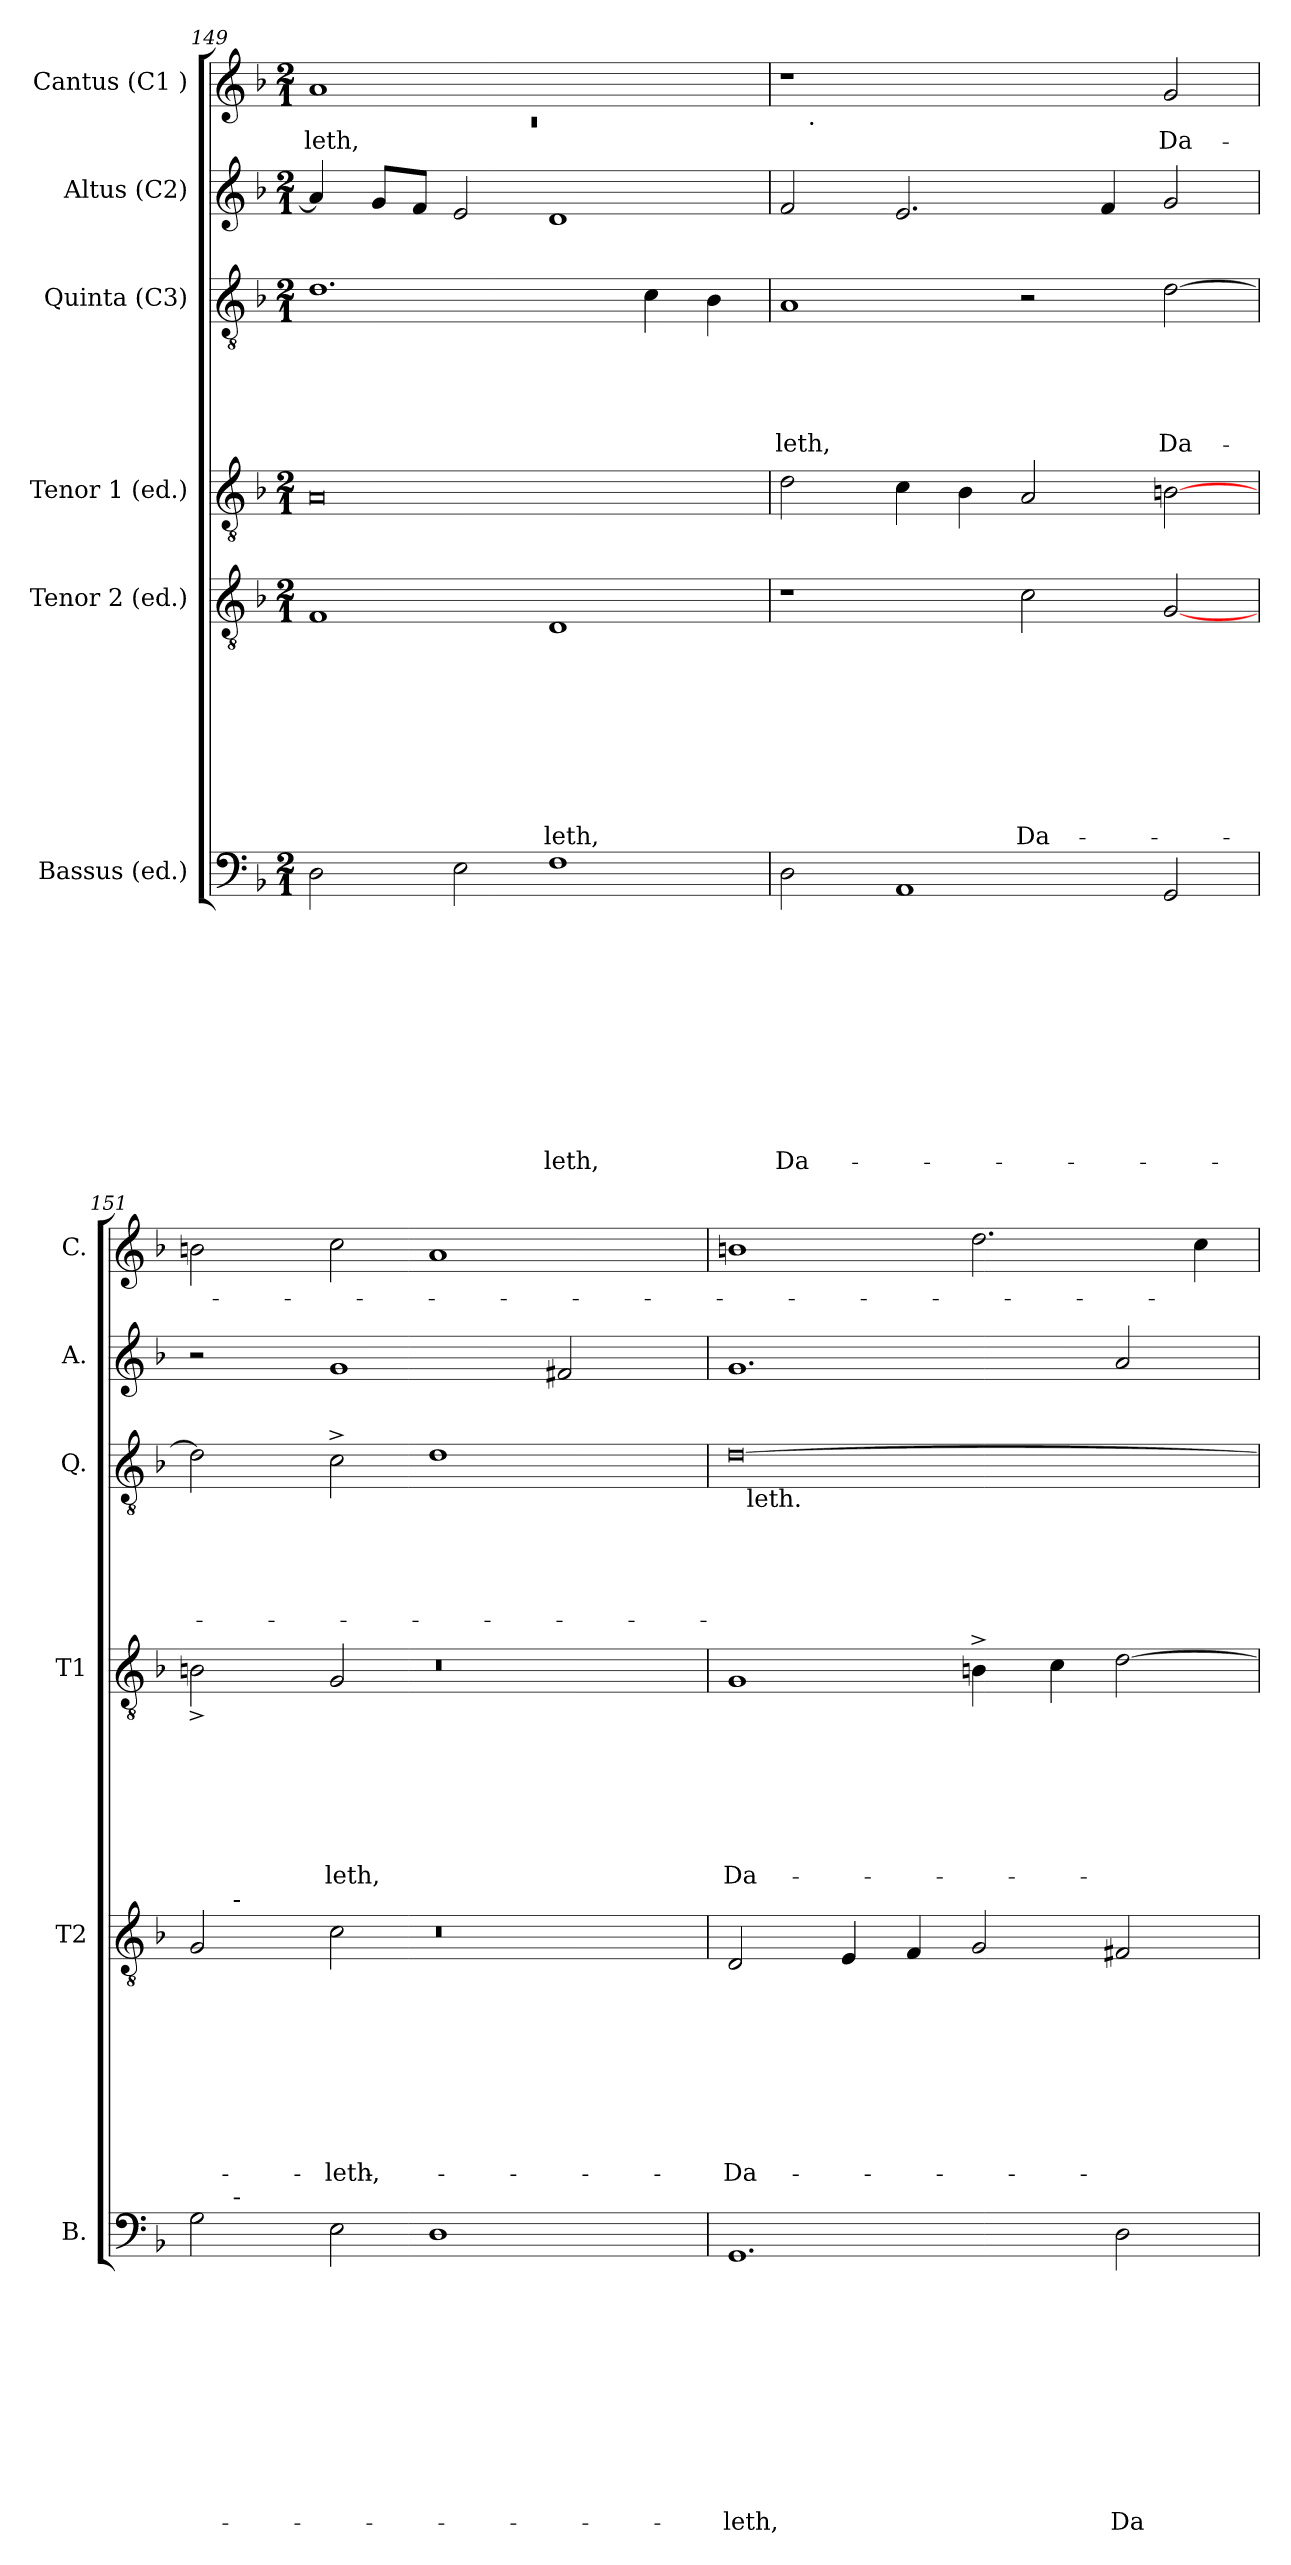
**kern	**text	**text	**text	**text	**text	**text	**text	**text	**text	**text	**text	**kern	**text	**text	**text	**text	**text	**text	**text	**text	**text	**kern	**text	**text	**text	**text	**text	**text	**text	**kern	**text	**text	**text	**text	**text	**kern	**kern	**text
*part6	*part6	*part6	*part6	*part6	*part6	*part6	*part6	*part6	*part6	*part6	*part6	*part5	*part5	*part5	*part5	*part5	*part5	*part5	*part5	*part5	*part5	*part4	*part4	*part4	*part4	*part4	*part4	*part4	*part4	*part3	*part3	*part3	*part3	*part3	*part3	*part2	*part1	*part1
*staff6	*staff6	*staff6	*staff6	*staff6	*staff6	*staff6	*staff6	*staff6	*staff6	*staff6	*staff6	*staff5	*staff5	*staff5	*staff5	*staff5	*staff5	*staff5	*staff5	*staff5	*staff5	*staff4	*staff4	*staff4	*staff4	*staff4	*staff4	*staff4	*staff4	*staff3	*staff3	*staff3	*staff3	*staff3	*staff3	*staff2	*staff1	*staff1
*I"Bassus (ed.)	*	*	*	*	*	*	*	*	*	*	*	*I"Tenor 2 (ed.)	*	*	*	*	*	*	*	*	*	*I"Tenor 1 (ed.)	*	*	*	*	*	*	*	*I"Quinta (C3)	*	*	*	*	*	*I"Altus (C2)	*I"Cantus (C1 )	*
*I'B.	*	*	*	*	*	*	*	*	*	*	*	*I'T2	*	*	*	*	*	*	*	*	*	*I'T1	*	*	*	*	*	*	*	*I'Q.	*	*	*	*	*	*I'A.	*I'C.	*
*clefF4	*	*	*	*	*	*	*	*	*	*	*	*clefGv2	*	*	*	*	*	*	*	*	*	*clefGv2	*	*	*	*	*	*	*	*clefGv2	*	*	*	*	*	*clefG2	*clefG2	*
*k[b-]	*	*	*	*	*	*	*	*	*	*	*	*k[b-]	*	*	*	*	*	*	*	*	*	*k[b-]	*	*	*	*	*	*	*	*k[b-]	*	*	*	*	*	*k[b-]	*k[b-]	*
*F:	*	*	*	*	*	*	*	*	*	*	*	*F:	*	*	*	*	*	*	*	*	*	*F:	*	*	*	*	*	*	*	*F:	*	*	*	*	*	*F:	*F:	*
*M2/1	*	*	*	*	*	*	*	*	*	*	*	*M2/1	*	*	*	*	*	*	*	*	*	*M2/1	*	*	*	*	*	*	*	*M2/1	*	*	*	*	*	*M2/1	*M2/1	*
=149	=149	=149	=149	=149	=149	=149	=149	=149	=149	=149	=149	=149	=149	=149	=149	=149	=149	=149	=149	=149	=149	=149	=149	=149	=149	=149	=149	=149	=149	=149	=149	=149	=149	=149	=149	=149	=149	=149
*	*	*	*	*	*	*	*	*	*	*	*	*	*	*	*	*	*	*	*	*	*	*	*	*	*	*	*	*	*	*	*	*	*	*	*	*	*^	*
!	!	!	!	!	!	!	!	!	!	!	!	!	!	!	!	!	!	!	!	!	!	!	!	!	!	!	!	!	!	!	!	!	!	!	!	!	!	!LO:N:vis=1	!LO:LY:b
2D\	.	.	.	.	.	.	.	.	.	.	.	1F	.	.	.	.	.	.	.	.	.	0A	.	.	.	.	.	.	.	1.d	.	.	.	.	.	4a/]	1a	0rc	-leth,
.	.	.	.	.	.	.	.	.	.	.	.	.	.	.	.	.	.	.	.	.	.	.	.	.	.	.	.	.	.	.	.	.	.	.	.	8g/L	.	.	.
.	.	.	.	.	.	.	.	.	.	.	.	.	.	.	.	.	.	.	.	.	.	.	.	.	.	.	.	.	.	.	.	.	.	.	.	8f/J	.	.	.
2E\	.	.	.	.	.	.	.	.	.	.	.	.	.	.	.	.	.	.	.	.	.	.	.	.	.	.	.	.	.	.	.	.	.	.	.	2e/	.	.	.
!	!	!	!	!	!	!	!	!	!	!	!LO:LY:b:rj	!	!	!	!	!	!	!	!	!	!LO:LY:b	!	!	!	!	!	!	!	!	!	!	!	!	!	!	!	!	!	!
1F	.	.	.	.	.	.	.	.	.	.	leth,	1D	.	.	.	.	.	.	.	.	-leth,	.	.	.	.	.	.	.	.	.	.	.	.	.	.	1d	1ryy	.	.
.	.	.	.	.	.	.	.	.	.	.	.	.	.	.	.	.	.	.	.	.	.	.	.	.	.	.	.	.	.	4c\	.	.	.	.	.	.	.	.	.
.	.	.	.	.	.	.	.	.	.	.	.	.	.	.	.	.	.	.	.	.	.	.	.	.	.	.	.	.	.	4B-\	.	.	.	.	.	.	.	.	.
=150	=150	=150	=150	=150	=150	=150	=150	=150	=150	=150	=150	=150	=150	=150	=150	=150	=150	=150	=150	=150	=150	=150	=150	=150	=150	=150	=150	=150	=150	=150	=150	=150	=150	=150	=150	=150	=150	=150	=150
!	!	!	!	!	!	!	!	!	!	!	!LO:LY:b	!	!	!	!	!	!	!	!	!	!	!	!	!	!	!	!	!	!	!	!	!	!	!	!LO:LY:b	!	!	!	!
2D\	.	.	.	.	.	.	.	.	.	.	Da-	1r	.	.	.	.	.	.	.	.	.	2d\	.	.	.	.	.	.	.	1A	.	.	.	.	-leth,	2f/	1r	16ryy	.
!	!	!	!	!	!	!	!	!	!	!	!	!	!	!	!	!	!	!	!	!	!	!	!	!	!	!	!	!	!	!	!	!	!	!	!	!	!	!LO:TX:b:t=.	!
.	.	.	.	.	.	.	.	.	.	.	.	.	.	.	.	.	.	.	.	.	.	.	.	.	.	.	.	.	.	.	.	.	.	.	.	.	.	1ryy	.
1AA	.	.	.	.	.	.	.	.	.	.	.	.	.	.	.	.	.	.	.	.	.	4c\	.	.	.	.	.	.	.	.	.	.	.	.	.	2.e/	.	.	.
.	.	.	.	.	.	.	.	.	.	.	.	.	.	.	.	.	.	.	.	.	.	4B-\	.	.	.	.	.	.	.	.	.	.	.	.	.	.	.	.	.
!	!	!	!	!	!	!	!	!	!	!	!	!	!	!	!	!	!	!	!	!	!LO:LY:b	!	!	!	!	!	!	!	!	!	!	!	!	!	!	!	!	!	!
.	.	.	.	.	.	.	.	.	.	.	.	2c\	.	.	.	.	.	.	.	.	Da-	2A/	.	.	.	.	.	.	.	2r	.	.	.	.	.	.	2ryy	.	.
.	.	.	.	.	.	.	.	.	.	.	.	.	.	.	.	.	.	.	.	.	.	.	.	.	.	.	.	.	.	.	.	.	.	.	.	.	.	2...ryy	.
.	.	.	.	.	.	.	.	.	.	.	.	.	.	.	.	.	.	.	.	.	.	.	.	.	.	.	.	.	.	.	.	.	.	.	.	4f/	.	.	.
!	!	!	!	!	!	!	!	!	!	!	!	!	!	!	!	!	!	!	!	!	!	!	!	!	!	!	!	!	!	!	!	!	!	!	!LO:LY:b	!	!	!	!LO:LY:b
2GG/	.	.	.	.	.	.	.	.	.	.	.	[>2G/	.	.	.	.	.	.	.	.	.	[>2Bn\	.	.	.	.	.	.	.	[>2d\	.	.	.	.	Da-	2g/	2g/	.	Da-
!!LO:PB:g=z
=151	=151	=151	=151	=151	=151	=151	=151	=151	=151	=151	=151	=151	=151	=151	=151	=151	=151	=151	=151	=151	=151	=151	=151	=151	=151	=151	=151	=151	=151	=151	=151	=151	=151	=151	=151	=151	=151	=151	=151
*	*	*	*	*	*	*	*	*	*	*	*	*^	*	*	*	*	*	*	*	*	*	*^	*	*	*	*	*	*	*	*	*	*	*	*	*	*	*	*	*
*	*	*	*	*	*	*	*	*	*	*	*	*	*^	*	*	*	*	*	*	*	*	*	*	*^	*	*	*	*	*	*	*	*	*	*	*	*	*	*	*	*	*
!	!	!	!	!	!	!	!	!	!	!	!	!	!	!LO:N:vis=1	!	!	!	!	!	!	!	!	!	!	!	!LO:N:vis=1	!	!	!	!	!	!	!	!	!	!	!	!	!	!	!	!	!
*^	*	*	*	*	*	*	*	*	*	*	*	*	*	*	*	*	*	*	*	*	*	*	*	*	*	*	*	*	*	*	*	*	*	*	*	*	*	*	*	*	*v	*v	*
2G\	8ryy	.	.	.	.	.	.	.	.	.	.	.	8ryy	2G/	0r	.	.	.	.	.	.	.	.	.	8ryy	2B^<\	0r	.	.	.	.	.	.	.	2d\]	.	.	.	.	.	2r	2bn\	.
!	!	!	!	!	!	!	!	!	!	!	!	!	!LO:TX:a:t=-	!	!	!	!	!	!	!	!	!	!	!	!	!	!	!	!	!	!	!	!	!	!	!	!	!	!	!	!	!	!
!	!LO:TX:a:t=-	!	!	!	!	!	!	!	!	!	!	!	!	!	!	!	!	!	!	!	!	!	!	!	!	!	!	!	!	!	!	!	!	!	!	!	!	!	!	!	!	!	!
.	1...ryy	.	.	.	.	.	.	.	.	.	.	.	1...ryy	.	.	.	.	.	.	.	.	.	.	.	32ryy	.	.	.	.	.	.	.	.	.	.	.	.	.	.	.	.	.	.
.	.	.	.	.	.	.	.	.	.	.	.	.	.	.	.	.	.	.	.	.	.	.	.	.	1ryy	.	.	.	.	.	.	.	.	.	.	.	.	.	.	.	.	.	.
!	!	!	!	!	!	!	!	!	!	!	!	!	!	!	!	!	!	!	!	!	!	!	!	!LO:LY:b	!	!	!	!	!	!	!	!	!	!LO:LY:b	!	!	!	!	!	!	!	!	!
2E\	.	.	.	.	.	.	.	.	.	.	.	.	.	2c\	.	.	.	.	.	.	.	.	.	-leth,	.	2G/	.	.	.	.	.	.	.	-leth,	2c^>\	.	.	.	.	.	1g	2cc\	.
1D	.	.	.	.	.	.	.	.	.	.	.	.	.	1ryy	.	.	.	.	.	.	.	.	.	.	.	1ryy	.	.	.	.	.	.	.	.	1d	.	.	.	.	.	.	1a	.
.	.	.	.	.	.	.	.	.	.	.	.	.	.	.	.	.	.	.	.	.	.	.	.	.	2ryy	.	.	.	.	.	.	.	.	.	.	.	.	.	.	.	.	.	.
.	.	.	.	.	.	.	.	.	.	.	.	.	.	.	.	.	.	.	.	.	.	.	.	.	.	.	.	.	.	.	.	.	.	.	.	.	.	.	.	.	2f#X/	.	.
.	.	.	.	.	.	.	.	.	.	.	.	.	.	.	.	.	.	.	.	.	.	.	.	.	4ryy	.	.	.	.	.	.	.	.	.	.	.	.	.	.	.	.	.	.
.	.	.	.	.	.	.	.	.	.	.	.	.	.	.	.	.	.	.	.	.	.	.	.	.	16.ryy	.	.	.	.	.	.	.	.	.	.	.	.	.	.	.	.	.	.
*	*	*	*	*	*	*	*	*	*	*	*	*	*v	*v	*v	*	*	*	*	*	*	*	*	*	*	*	*	*	*	*	*	*	*	*	*	*	*	*	*	*	*	*	*
*	*	*	*	*	*	*	*	*	*	*	*	*	*	*	*	*	*	*	*	*	*	*	*v	*v	*v	*	*	*	*	*	*	*	*	*	*	*	*	*	*	*	*
=152	=152	=152	=152	=152	=152	=152	=152	=152	=152	=152	=152	=152	=152	=152	=152	=152	=152	=152	=152	=152	=152	=152	=152	=152	=152	=152	=152	=152	=152	=152	=152	=152	=152	=152	=152	=152	=152	=152	=152
!	!	!	!	!	!	!	!	!	!	!	!	!LO:LY:b	!	!	!	!	!	!	!	!	!	!LO:LY:b	!	!	!	!	!	!	!	!LO:LY:b	!	!	!	!	!	!	!	!	!
*v	*v	*	*	*	*	*	*	*	*	*	*	*	*	*	*	*	*	*	*	*	*	*	*	*	*	*	*	*	*	*	*^	*	*	*	*	*	*	*	*
1.GG	.	.	.	.	.	.	.	.	.	.	-leth,	2D/	.	.	.	.	.	.	.	.	Da-	1G	.	.	.	.	.	.	Da-	[>0d	32ryy	.	.	.	.	.	1.g	1b	.
!	!	!	!	!	!	!	!	!	!	!	!	!	!	!	!	!	!	!	!	!	!	!	!	!	!	!	!	!	!	!	!LO:TX:b:t=leth.	!	!	!	!	!	!	!	!
.	.	.	.	.	.	.	.	.	.	.	.	.	.	.	.	.	.	.	.	.	.	.	.	.	.	.	.	.	.	.	1ryy	.	.	.	.	.	.	.	.
.	.	.	.	.	.	.	.	.	.	.	.	4E/	.	.	.	.	.	.	.	.	.	.	.	.	.	.	.	.	.	.	.	.	.	.	.	.	.	.	.
.	.	.	.	.	.	.	.	.	.	.	.	4F/	.	.	.	.	.	.	.	.	.	.	.	.	.	.	.	.	.	.	.	.	.	.	.	.	.	.	.
.	.	.	.	.	.	.	.	.	.	.	.	2G/	.	.	.	.	.	.	.	.	.	4Bn^>\	.	.	.	.	.	.	.	.	.	.	.	.	.	.	.	2.dd\	.
.	.	.	.	.	.	.	.	.	.	.	.	.	.	.	.	.	.	.	.	.	.	.	.	.	.	.	.	.	.	.	2ryy	.	.	.	.	.	.	.	.
.	.	.	.	.	.	.	.	.	.	.	.	.	.	.	.	.	.	.	.	.	.	4c\	.	.	.	.	.	.	.	.	.	.	.	.	.	.	.	.	.
!	!	!	!	!	!	!	!	!	!	!	!LO:LY:b	!	!	!	!	!	!	!	!	!	!	!	!	!	!	!	!	!	!	!	!	!	!	!	!	!	!	!	!
2D\	.	.	.	.	.	.	.	.	.	.	Da-	2F#X/	.	.	.	.	.	.	.	.	.	[>2d\	.	.	.	.	.	.	.	.	.	.	.	.	.	.	2a/	.	.
.	.	.	.	.	.	.	.	.	.	.	.	.	.	.	.	.	.	.	.	.	.	.	.	.	.	.	.	.	.	.	4...ryy	.	.	.	.	.	.	.	.
.	.	.	.	.	.	.	.	.	.	.	.	.	.	.	.	.	.	.	.	.	.	.	.	.	.	.	.	.	.	.	.	.	.	.	.	.	.	4cc\	.
*	*	*	*	*	*	*	*	*	*	*	*	*	*	*	*	*	*	*	*	*	*	*	*	*	*	*	*	*	*	*v	*v	*	*	*	*	*	*	*	*
=	=	=	=	=	=	=	=	=	=	=	=	=	=	=	=	=	=	=	=	=	=	=	=	=	=	=	=	=	=	=	=	=	=	=	=	=	=	=
*-	*-	*-	*-	*-	*-	*-	*-	*-	*-	*-	*-	*-	*-	*-	*-	*-	*-	*-	*-	*-	*-	*-	*-	*-	*-	*-	*-	*-	*-	*-	*-	*-	*-	*-	*-	*-	*-	*-
